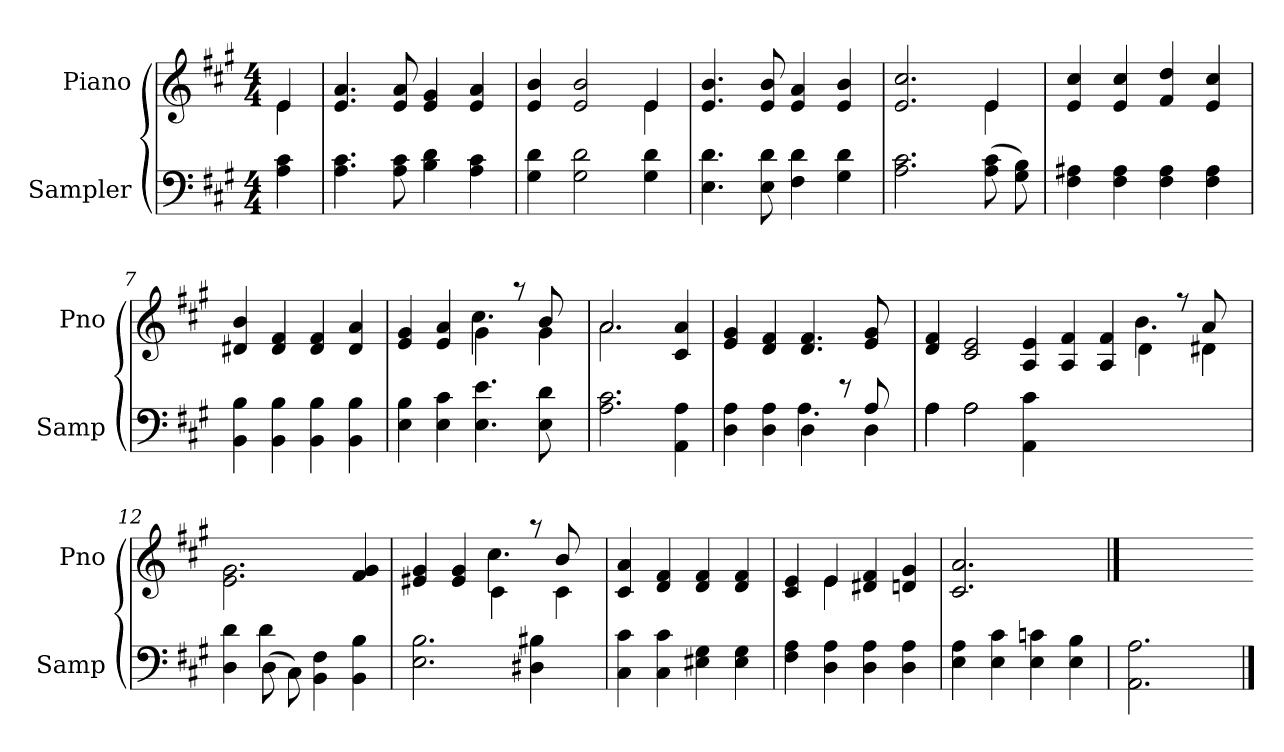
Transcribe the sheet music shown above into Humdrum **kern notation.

**kern	**kern
*part2	*part1
*staff2	*staff1
*I"Sampler	*I"Piano
*I'Samp	*I'Pno
*clefF4	*clefG2
*k[f#c#g#]	*k[f#c#g#]
*A:	*A:
*M4/4	*M4/4
=1	=1
*	*^
4A 4c#	4e/	4e
*	*v	*v
=2	=2
4.A 4.c#	4.e 4.a
8A 8c#	8e 8a
4B 4d	4e 4g#
4A 4c#	4e 4a
=3	=3
*	*^
4G# 4d	4e 4b	2.ryy
2G# 2d	2e 2b	.
4G# 4d	4e/	4e
*	*v	*v
=4	=4
4.E 4.d	4.e 4.b
8E 8d	8e 8b
4F# 4d	4e 4a
4G# 4d	4e 4b
=5	=5
*	*^
2.A 2.c#	2.e 2.cc#	2.ryy
(8A\ 8c#\	4e/	4e
8G#\ 8B\)	.	.
*	*v	*v
=6	=6
4F# 4A#X	4e 4cc#
4F# 4A#	4e 4cc#
4F# 4A#	4f# 4dd
4F# 4A#	4e 4cc#
=7	=7
4BB 4B	4d#X 4b
4BB 4B	4d# 4f#
4BB 4B	4d# 4f#
4BB 4B	4d# 4a
=8	=8
*	*^
4E 4B	4e 4g#	2ryy
4E 4c#	4e 4a	.
4.E 4.e	4g#\	4.cc#
.	8r	.
8E 8d	8b/	4g#
8ryy	8ryy	.
=9	=9	=9
2.A 2.c#	2.a/	2.a
4AA 4A	4c# 4a	4ryy
*	*v	*v
=10	=10
*^	*
4D 4A	2ryy	4e 4g#
4D 4A	.	4d 4f#
4D\	4.A	4.d 4.f#
8r	.	.
8A/	4D	8e 8g#
8ryy	.	8ryy
=11	=11	=11
*	*	*^
4A\	4A	4d 4f#	1.ryy
2A\	2A	2c# 2e	.
4AA 4c#	1ryy	4A 4e	.
1ryy	.	4A 4f#	.
.	.	4A 4f#	.
.	.	4d\	4.b
.	8ryy	8r	.
.	4ryy	8a	4d#X
8ryy	.	8ryy	.
*	*	*v	*v
=12	=12	=12
4D 4d	4ryy	2.e\ 2.g#\
(8D\	4d	.
8C#\)	.	.
4BB 4F#	2ryy	.
4BB 4B	.	4f# 4g#
*v	*v	*
=13	=13
*	*^
2.E 2.B	4e#X 4g#	2ryy
.	4e# 4g#	.
.	4c#\	4.cc#
4D#X 4B#X	8r	.
.	8b/	4c#
8ryy	8ryy	.
*	*v	*v
=14	=14
4C# 4c#	4c# 4a
4C# 4c#	4d 4f#
4E#X 4G#	4d 4f#
4E# 4G#	4d 4f#
=15	=15
*	*^
4F# 4A	4c# 4e	4ryy
4D 4A	4e/	4e
4D 4A	4d#X 4f#	2ryy
4D 4A	4dn 4g#	.
*	*v	*v
=16	=16
4E 4A	2.c# 2.a
4E 4c#	.
4E 4cn	.
4E 4B	4ryy
=	==
2.AA 2.A	1ryy
4ryy	.
==	=
*-	*-
